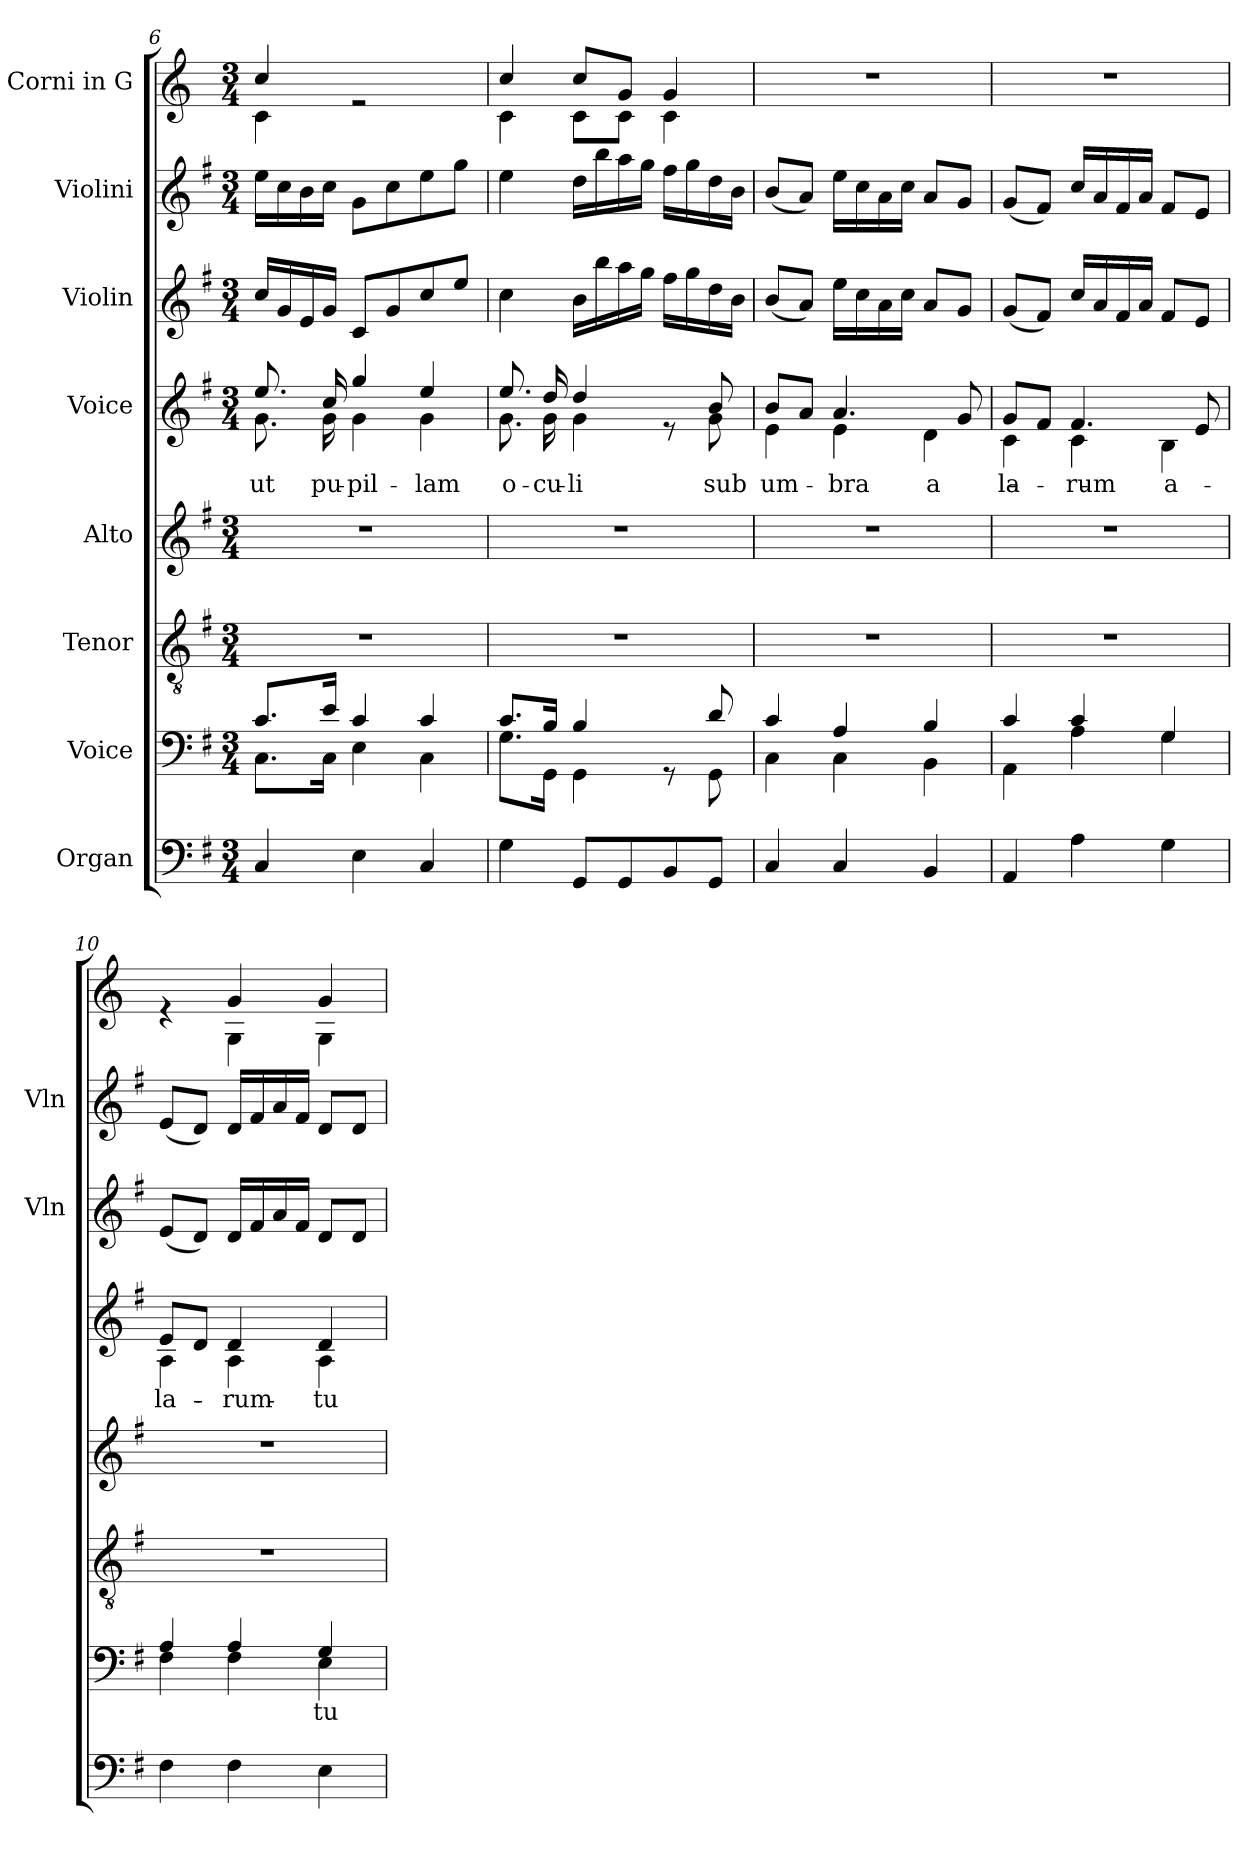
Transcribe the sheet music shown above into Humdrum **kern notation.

**kern	**kern	**text	**kern	**kern	**kern	**text	**kern	**kern	**kern
*part8	*part7	*part7	*part6	*part5	*part4	*part4	*part3	*part2	*part1
*staff8	*staff7	*staff7	*staff6	*staff5	*staff4	*staff4	*staff3	*staff2	*staff1
*I"Organ	*I"Voice	*	*I"Tenor	*I"Alto	*I"Voice	*	*I"Violin	*I"Violini	*I"Corni in G
*	*	*	*	*	*	*	*I'Vln	*I'Vln	*
!!LO:PB:g=z
*clefF4	*clefF4	*	*clefGv2	*clefG2	*clefG2	*	*clefG2	*clefG2	*clefG2
*	*	*	*	*	*	*	*	*	*ITrd3c5
*k[f#]	*k[f#]	*	*k[f#]	*k[f#]	*k[f#]	*	*k[f#]	*k[f#]	*k[f#]
*M3/4	*M3/4	*	*M3/4	*M3/4	*M3/4	*	*M3/4	*M3/4	*M3/4
=6	=6	=6	=6	=6	=6	=6	=6	=6	=6
*	*^	*	*	*	*	*	*	*	*
!	!	!	!	!	!	!	!LO:LY:b	!	!	!
*	*	*	*	*	*	*^	*	*	*	*^
4C/	8.c/L	8.C\L	.	2.r	2.r	8.ee/	8.g\	ut	16cc/LL	16ee\LL	4g/	4G\
.	.	.	.	.	.	.	.	.	16g/	16cc\	.	.
.	.	.	.	.	.	.	.	.	16e/	16b\	.	.
!	!	!	!	!	!	!	!	!LO:LY:b	!	!	!	!
.	16e/Jk	16C\Jk	.	.	.	16cc/	16g\	pu-	16g/JJ	16cc\JJ	.	.
!	!	!	!	!	!	!	!	!LO:LY:b	!	!	!	!
4E\	4c/	4E\	.	.	.	4gg/	4g\	-pil-	8c/L	8g\L	2re	2ryy
.	.	.	.	.	.	.	.	.	8g/	8cc\	.	.
!	!	!	!	!	!	!	!	!LO:LY:b	!	!	!	!
4C/	4c/	4C\	.	.	.	4ee/	4g\	-lam	8cc/	8ee\	.	.
.	.	.	.	.	.	.	.	.	8ee/J	8gg\J	.	.
=7	=7	=7	=7	=7	=7	=7	=7	=7	=7	=7	=7	=7
!	!	!	!	!	!	!	!	!LO:LY:b	!	!	!	!
4G\	8.c/L	8.G\L	.	2.r	2.r	8.ee/	8.g\	o-	4cc\	4ee\	4g/	4G\
!	!	!	!	!	!	!	!	!LO:LY:b	!	!	!	!
.	16B/Jk	16GG\Jk	.	.	.	16dd/	16g\	-cu-	.	.	.	.
!	!	!	!	!	!	!	!	!LO:LY:b	!	!	!	!
8GG/L	4B/	4GG\	.	.	.	4dd/	4g\	-li	16b\LL	16dd\LL	8g/L	8G\L
.	.	.	.	.	.	.	.	.	16bb\	16bb\	.	.
8GG/	.	.	.	.	.	.	.	.	16aa\	16aa\	8d/J	8G\J
.	.	.	.	.	.	.	.	.	16gg\JJ	16gg\JJ	.	.
8BB/	8rGG	8ryy	.	.	.	8re	8ryy	.	16ff#\LL	16ff#\LL	4d/	4G\
.	.	.	.	.	.	.	.	.	16gg\	16gg\	.	.
!	!	!	!	!	!	!	!	!LO:LY:b	!	!	!	!
8GG/J	8d/	8GG\	.	.	.	8b/	8g\	sub	16dd\	16dd\	.	.
.	.	.	.	.	.	.	.	.	16b\JJ	16b\JJ	.	.
*	*	*	*	*	*	*	*	*	*	*	*v	*v
=8	=8	=8	=8	=8	=8	=8	=8	=8	=8	=8	=8
!	!	!	!	!	!	!	!	!LO:LY:b	!	!	!
4C/	4c/	4C\	.	2.r	2.r	8b/L	4e\	um-	(8b/L	(8b/L	2.r
.	.	.	.	.	.	8a/J	.	.	8a/J)	8a/J)	.
!	!	!	!	!	!	!	!	!LO:LY:b	!	!	!
4C/	4A/	4C\	.	.	.	4.a/	4e\	-bra	16ee\LL	16ee\LL	.
.	.	.	.	.	.	.	.	.	16cc\	16cc\	.
.	.	.	.	.	.	.	.	.	16a\	16a\	.
.	.	.	.	.	.	.	.	.	16cc\JJ	16cc\JJ	.
!	!	!	!	!	!	!	!	!LO:LY:b	!	!	!
4BB/	4B/	4BB\	.	.	.	.	4d\	a-	8a/L	8a/L	.
.	.	.	.	.	.	8g/	.	.	8g/J	8g/J	.
=9	=9	=9	=9	=9	=9	=9	=9	=9	=9	=9	=9
!	!	!	!	!	!	!	!	!LO:LY:b	!	!	!
4AA/	4c/	4AA\	.	2.r	2.r	8g/L	4c\	-la-	(8g/L	(8g/L	2.r
.	.	.	.	.	.	8f#/J	.	.	8f#/J)	8f#/J)	.
!	!	!	!	!	!	!	!	!LO:LY:b	!	!	!
4A\	4c/	4A\	.	.	.	4.f#/	4c\	-rum	16cc/LL	16cc/LL	.
.	.	.	.	.	.	.	.	.	16a/	16a/	.
.	.	.	.	.	.	.	.	.	16f#/	16f#/	.
.	.	.	.	.	.	.	.	.	16a/JJ	16a/JJ	.
!	!	!	!	!	!	!	!	!LO:LY:b	!	!	!
4G\	4G/	4G\	.	.	.	.	4B\	a-	8f#/L	8f#/L	.
.	.	.	.	.	.	8e/	.	.	8e/J	8e/J	.
=10	=10	=10	=10	=10	=10	=10	=10	=10	=10	=10	=10
!	!	!	!	!	!	!	!	!LO:LY:b	!	!	!
*	*	*	*	*	*	*	*	*	*	*	*^
4F#\	4A/	4F#\	.	2.r	2.r	8e/L	4A\	-la-	(8e/L	(8e/L	4re	4ryy
.	.	.	.	.	.	8d/J	.	.	8d/J)	8d/J)	.	.
!	!	!	!	!	!	!	!	!LO:LY:b	!	!	!	!
4F#\	4A/	4F#\	.	.	.	4d/	4A\	-rum	16d/LL	16d/LL	4d/	4D\
.	.	.	.	.	.	.	.	.	16f#/	16f#/	.	.
.	.	.	.	.	.	.	.	.	16a/	16a/	.	.
.	.	.	.	.	.	.	.	.	16f#/JJ	16f#/JJ	.	.
!	!	!	!LO:LY:b	!	!	!	!	!LO:LY:b	!	!	!	!
4E\	4G/	4E\	tu-	.	.	4d/	4A\	tu-	8d/L	8d/L	4d/	4D\
.	.	.	.	.	.	.	.	.	8d/J	8d/J	.	.
*	*v	*v	*	*	*	*v	*v	*	*	*	*v	*v
=	=	=	=	=	=	=	=	=	=
*-	*-	*-	*-	*-	*-	*-	*-	*-	*-
